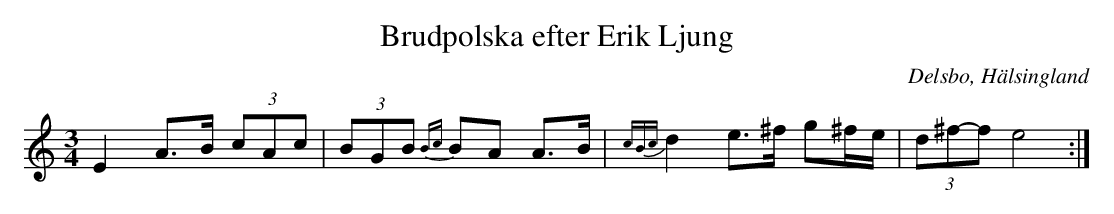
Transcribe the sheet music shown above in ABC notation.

X:1
T: Brudpolska efter Erik Ljung
O: Delsbo, Hälsingland
M: 3/4
L: 1/8
K: Am
E2 A>B (3cAc| (3BGB {Bc}BA A>B|{cBc}d2 e>^f g^f/e/|(3d^f-f e4 :|
